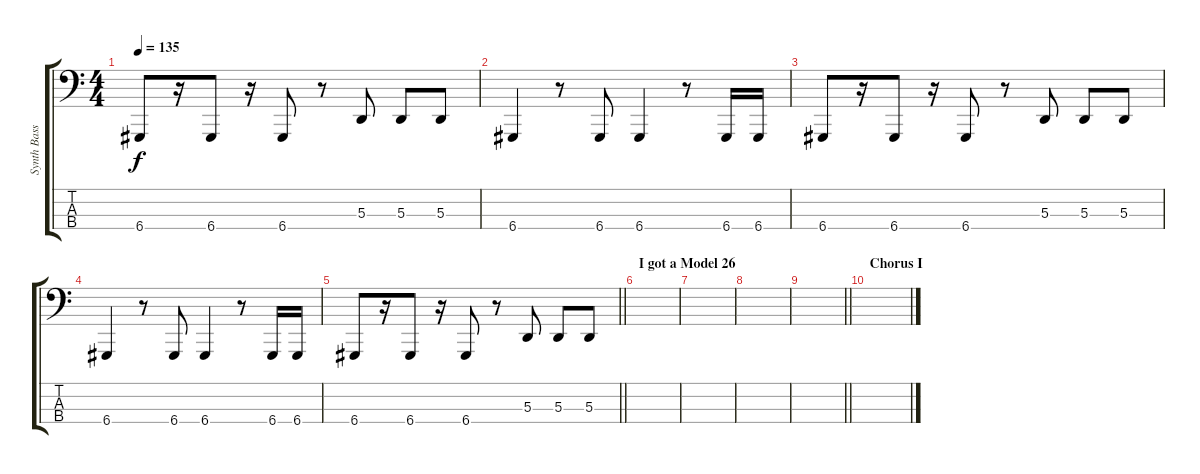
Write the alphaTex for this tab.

\track ("Synth Bass" "Synth Bass") {instrument lead8bassandlead}
\staff {score tabs}
\tuning (G2 D2 A1 D1) {hide}
\ts (4 4)
\tempo 135
\clef f4
\ks c
6.4.8{dy f} r.16 6.4.8 r.16 6.4.8 r.8 5.3.8 5.3.8 5.3.8 |
6.4.4 r.8 6.4.8 6.4.4 r.8 6.4.16 6.4.16 |
6.4.8 r.16 6.4.8 r.16 6.4.8 r.8 5.3.8 5.3.8 5.3.8 |
6.4.4 r.8 6.4.8 6.4.4 r.8 6.4.16 6.4.16 |
\barLineRight lightlight
6.4.8 r.16 6.4.8 r.16 6.4.8 r.8 5.3.8 5.3.8 5.3.8 |
\section ("" "I got a Model 26")
|
|
|
\barLineRight lightlight
|
\section ("" "Chorus I")
